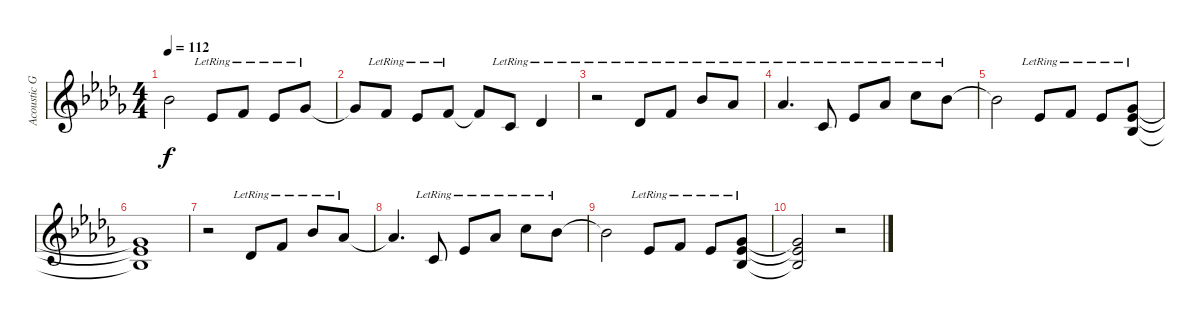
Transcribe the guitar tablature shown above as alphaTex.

\track ("Acoustic Grand Piano - Treble" "Acoustic G") {instrument acousticgrandpiano}
\staff {score}
\tuning (E4 B3 G3 D3 A2 E2) {hide}
\ts (4 4)
\tempo 112
\clef g2
\ks bbminor
6.1{t}.2{dy f} 4.2{lr}.8 1.1{lr}.8 4.2{lr}.8 2.1{lr}.8 |
2.1{t}.8 1.1{lr}.8 4.2{lr}.8 1.1{lr}.8 1.1{t}.8 1.2{lr}.8 2.2{lr}.4 |
r.2 2.2{lr}.8 1.1{lr}.8 6.1{lr}.8 4.1{lr}.8 |
4.1{lr}.4{d} 5.3{lr}.8 4.2{lr}.8 4.1{lr}.8 8.1{lr}.8 6.1{lr}.8 |
6.1{t}.2 4.2{lr}.8 1.1{lr}.8 4.2{lr}.8 (2.1{lr} 4.2{lr} 3.3{lr}).8 |
(2.1{t} 4.2{t} 3.3{t}).1 |
r.2 2.2{lr}.8 1.1{lr}.8 6.1{lr}.8 4.1{lr}.8 |
4.1{t}.4{d} 5.3{lr}.8 4.2{lr}.8 4.1{lr}.8 8.1{lr}.8 6.1{lr}.8 |
6.1{t}.2 4.2{lr}.8 1.1{lr}.8 4.2{lr}.8 (2.1{lr} 4.2{lr} 3.3{lr}).8{bd 240} |
(2.1{t} 4.2{t} 3.3{t}).2 r.2
